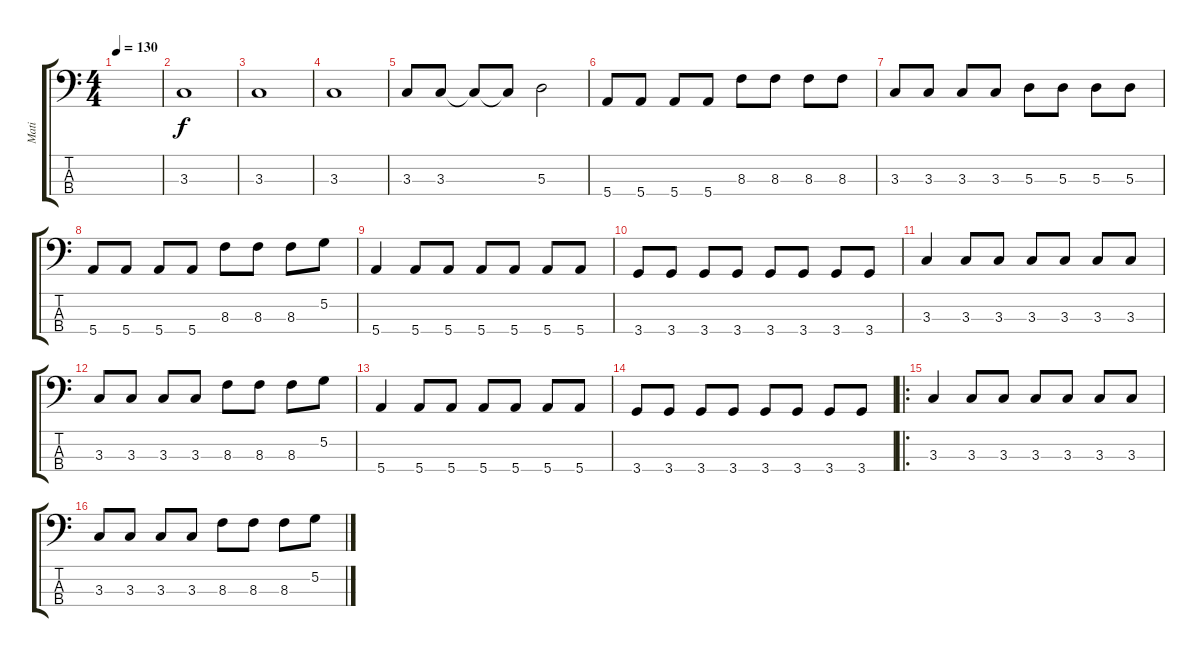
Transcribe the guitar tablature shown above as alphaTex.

\track ("Mati" "Mati") {instrument electricbasspick}
\staff {score tabs}
\tuning (G2 D2 A1 E1) {hide}
\ts (4 4)
\tempo 130
\clef f4
\ks c
|
3.3.1 |
3.3.1 |
3.3.1 |
3.3.8 3.3.8 3.3{t}.8 3.3{t}.8 5.3.2 |
5.4.8 5.4.8 5.4.8 5.4.8 8.3.8 8.3.8 8.3.8 8.3.8 |
3.3.8 3.3.8 3.3.8 3.3.8 5.3.8 5.3.8 5.3.8 5.3.8 |
5.4.8 5.4.8 5.4.8 5.4.8 8.3.8 8.3.8 8.3.8 5.2.8 |
5.4.4 5.4.8 5.4.8 5.4.8 5.4.8 5.4.8 5.4.8 |
3.4.8 3.4.8 3.4.8 3.4.8 3.4.8 3.4.8 3.4.8 3.4.8 |
3.3.4 3.3.8 3.3.8 3.3.8 3.3.8 3.3.8 3.3.8 |
3.3.8 3.3.8 3.3.8 3.3.8 8.3.8 8.3.8 8.3.8 5.2.8 |
5.4.4 5.4.8 5.4.8 5.4.8 5.4.8 5.4.8 5.4.8 |
3.4.8 3.4.8 3.4.8 3.4.8 3.4.8 3.4.8 3.4.8 3.4.8 |
\ro
3.3.4 3.3.8 3.3.8 3.3.8 3.3.8 3.3.8 3.3.8 |
3.3.8 3.3.8 3.3.8 3.3.8 8.3.8 8.3.8 8.3.8 5.2.8
